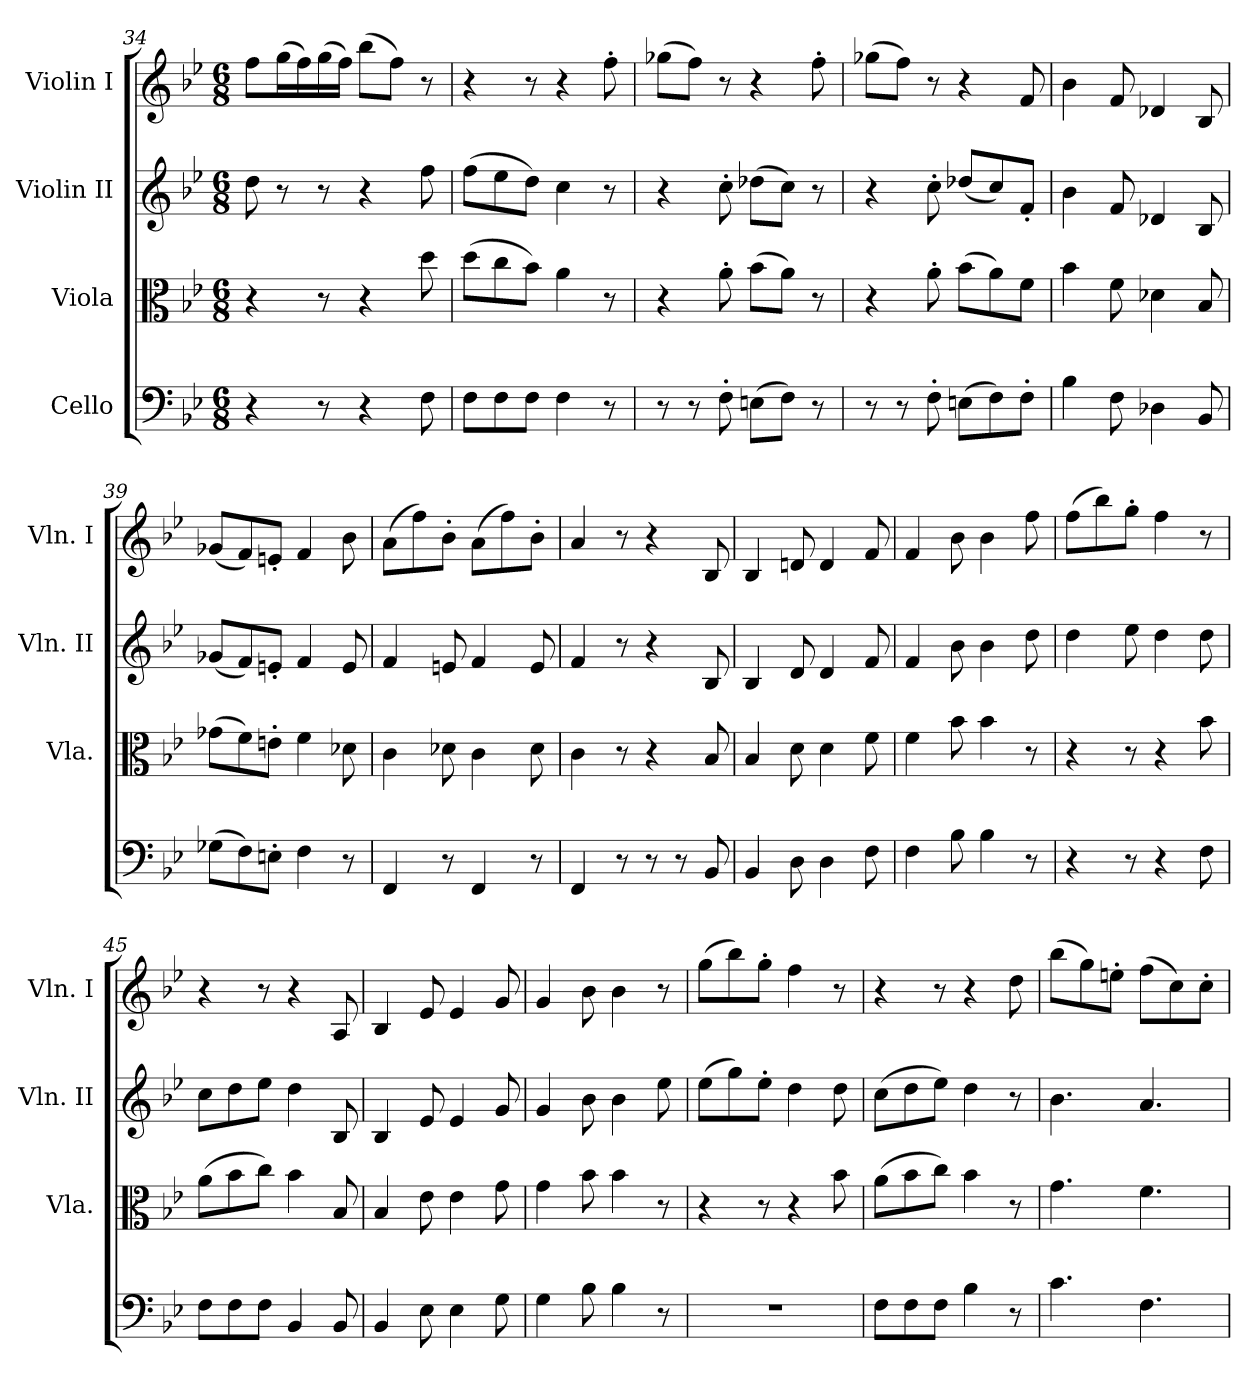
**kern	**kern	**kern	**kern
*part4	*part3	*part2	*part1
*staff4	*staff3	*staff2	*staff1
*I"Cello	*I"Viola	*I"Violin II	*I"Violin I
*	*I'Vla.	*I'Vln. II	*I'Vln. I
*clefF4	*clefC3	*clefG2	*clefG2
*k[b-e-]	*k[b-e-]	*k[b-e-]	*k[b-e-]
*B-:	*B-:	*B-:	*B-:
*M6/8	*M6/8	*M6/8	*M6/8
=34	=34	=34	=34
4r	4r	8dd\	8ff\L
.	.	8r	(>16gg\L
.	.	.	16ff\)
8r	8r	8r	(>16gg\
.	.	.	16ff\JJ)
4r	4r	4r	(>8bb-\L
.	.	.	8ff\J)
8F\	8dd\	8ff\	8r
!!LO:LB:g=z
=35	=35	=35	=35
8F\L	(>8dd\L	(>8ff\L	4r
8F\	8cc\	8ee-\	.
8F\J	8b-\J)	8dd\J)	8r
4F\	4a\	4cc\	4r
8r	8r	8r	8ff'\
!!LO:PB:g=z
=36	=36	=36	=36
8r	4r	4r	(>8gg-X\L
8r	.	.	8ff\J)
8F'\	8a'\	8cc'\	8r
(>8En\L	(>8b-\L	(>8dd-X\L	4r
8F\J)	8a\J)	8cc\J)	.
8r	8r	8r	8ff'\
=37	=37	=37	=37
8r	4r	4r	(>8gg-X\L
8r	.	.	8ff\J)
8F'\	8a'\	8cc'\	8r
(>8En\L	(>8b-\L	(8dd-X/L	4r
8F\)	8a\)	8cc/)	.
8F'\J	8f\J	8f'/J	8f/
=38	=38	=38	=38
4B-\	4b-\	4b-\	4b-\
8F\	8f\	8f/	8f/
4D-X\	4d-X\	4d-X/	4d-X/
8BB-/	8B-/	8B-/	8B-/
=39	=39	=39	=39
(>8G-X\L	(>8g-X\L	(8g-X/L	(8g-X/L
8F\)	8f\)	8f/)	8f/)
8En'\J	8en'\J	8en'/J	8en'/J
4F\	4f\	4f/	4f/
8r	8d-X\	8e/	8b-\
=40	=40	=40	=40
4FF/	4c\	4f/	(>8a\L
.	.	.	8ff\)
8r	8d-X\	8en/	8b-'\J
4FF/	4c\	4f/	(>8a\L
.	.	.	8ff\)
8r	8d-\	8e/	8b-'\J
!!LO:LB:g=z
=41	=41	=41	=41
4FF/	4c\	4f/	4a/
8r	8r	8r	8r
8r	4r	4r	4r
8r	.	.	.
8BB-/	8B-/	8B-/	8B-/
!!LO:LB:g=z
=42	=42	=42	=42
4BB-/	4B-/	4B-/	4B-/
8D\	8d\	8d/	8dn/
4D\	4d\	4d/	4d/
8F\	8f\	8f/	8f/
=43	=43	=43	=43
4F\	4f\	4f/	4f/
8B-\	8b-\	8b-\	8b-\
4B-\	4b-\	4b-\	4b-\
8r	8r	8dd\	8ff\
=44	=44	=44	=44
4r	4r	4dd\	(8ff\L
.	.	.	8bb-\)
8r	8r	8ee-\	8gg'\J
4r	4r	4dd\	4ff\
8F\	8b-\	8dd\	8r
=45	=45	=45	=45
8F\L	(>8a\L	8cc\L	4r
8F\	8b-\	8dd\	.
8F\J	8cc\J)	8ee-\J	8r
4BB-/	4b-\	4dd\	4r
8BB-/	8B-/	8B-/	8A/
=46	=46	=46	=46
4BB-/	4B-/	4B-/	4B-/
8E-\	8e-\	8e-/	8e-/
4E-\	4e-\	4e-/	4e-/
8G\	8g\	8g/	8g/
=47	=47	=47	=47
4G\	4g\	4g/	4g/
8B-\	8b-\	8b-\	8b-\
4B-\	4b-\	4b-\	4b-\
8r	8r	8ee-\	8r
!!LO:PB:g=z
=48	=48	=48	=48
2.r	4r	(>8ee-\L	(>8gg\L
.	.	8gg\)	8bb-\)
.	8r	8ee-'\J	8gg'\J
.	4r	4dd\	4ff\
.	8b-\	8dd\	8r
=49	=49	=49	=49
8F\L	(>8a\L	(>8cc\L	4r
8F\	8b-\	8dd\	.
8F\J	8cc\J)	8ee-\J)	8r
4B-\	4b-\	4dd\	4r
8r	8r	8r	8dd\
=50	=50	=50	=50
4.c\	4.g\	4.b-\	(>8bb-\L
.	.	.	8gg\)
.	.	.	8een'\J
4.F\	4.f\	4.a/	(>8ff\L
.	.	.	8cc\)
.	.	.	8cc'\J
=	=	=	=
*-	*-	*-	*-
